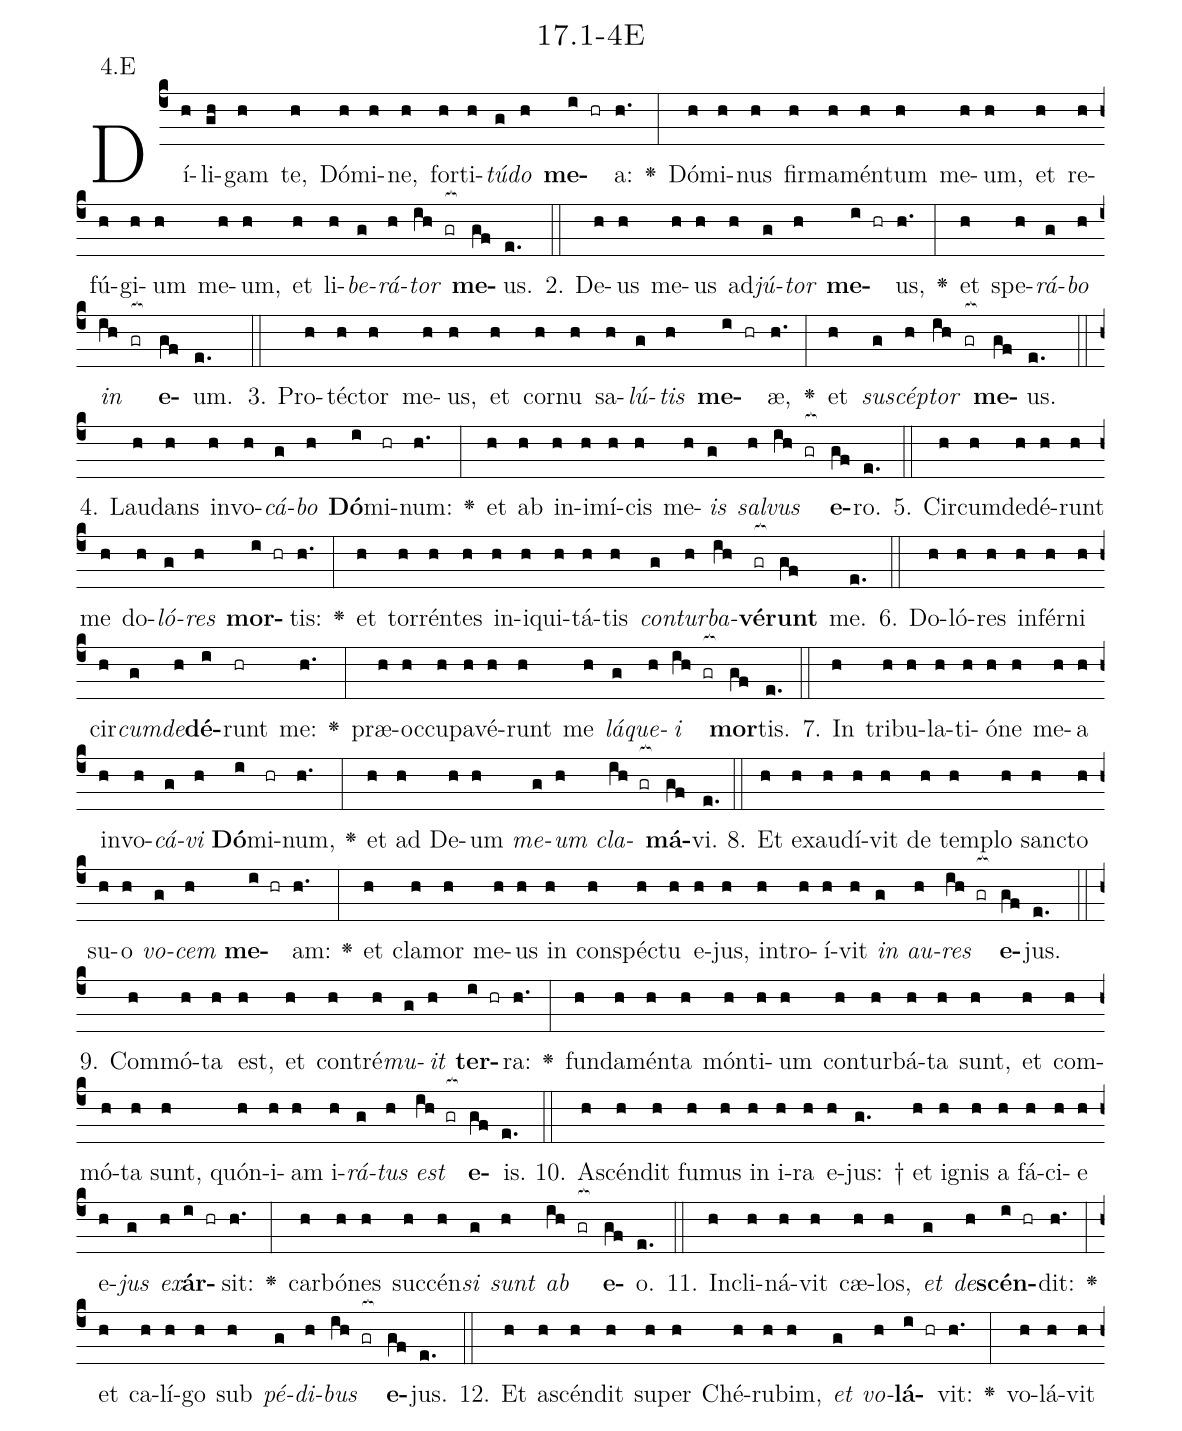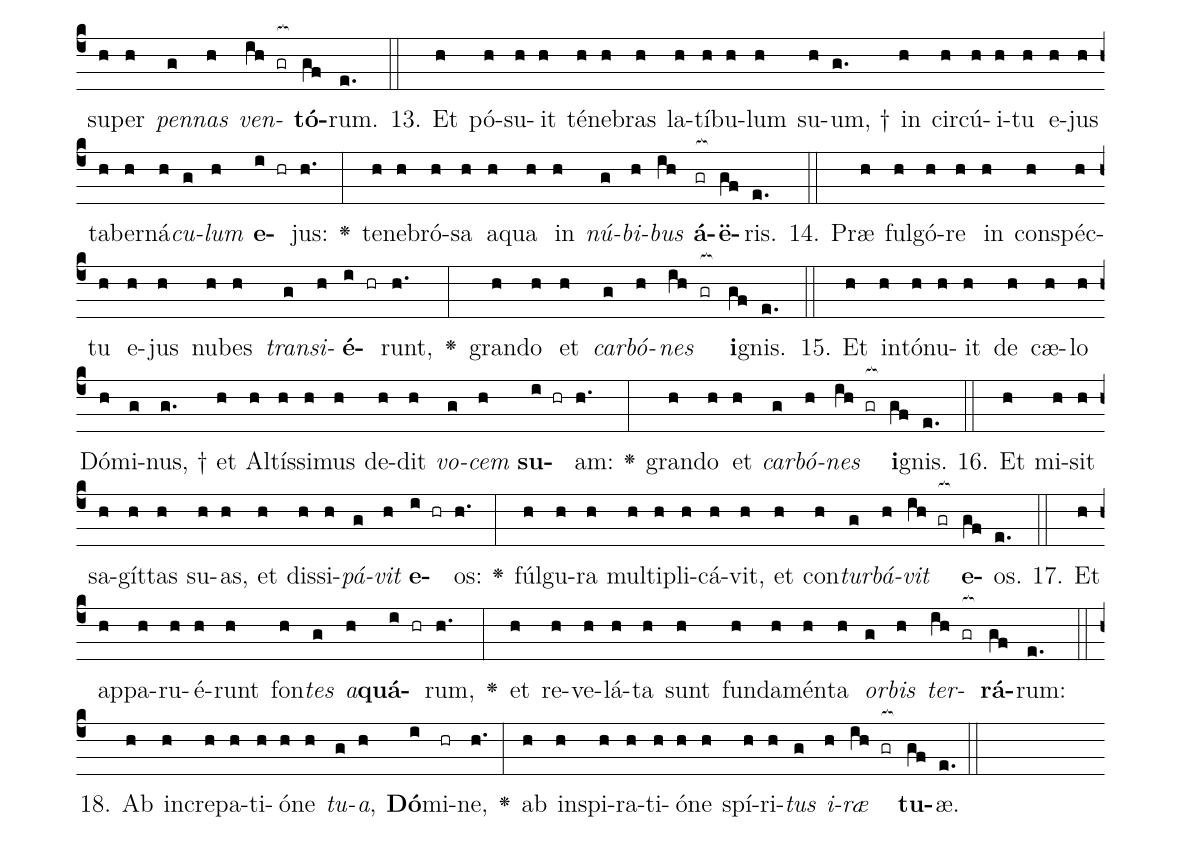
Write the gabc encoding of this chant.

name: 17.1-4E;
annotation: 4.E;
%%
(c4)Dí(h)li(gh)gam(h) te,(h) Dó(h)mi(h)ne,(h) for(h)ti(h)<i>tú</i>(g)<i>do</i>(h) <b>me</b>(i hr)a:(h.) <v>\greheightstar</v>(:) Dó(h)mi(h)nus(h) fir(h)ma(h)mén(h)tum(h) me(h)um,(h) et(h) re(h)fú(h)gi(h)um(h) me(h)um,(h) et(h) li(h)<i>be</i>(g)<i>rá</i>(h)<i>tor</i>(ih gr[ocb:1{]) <b>me</b>(gf[ocb:0}])us.(e.) (::)
2. De(h)us(h) me(h)us(h) ad(h)<i>jú</i>(g)<i>tor</i>(h) <b>me</b>(i hr)us,(h.) <v>\greheightstar</v>(:) et(h) spe(h)<i>rá</i>(g)<i>bo</i>(h) <i>in</i>(ih gr[ocb:1{]) <b>e</b>(gf[ocb:0}])um.(e.) (::)
3. Pro(h)téc(h)tor(h) me(h)us,(h) et(h) cor(h)nu(h) sa(h)<i>lú</i>(g)<i>tis</i>(h) <b>me</b>(i hr)æ,(h.) <v>\greheightstar</v>(:) et(h) <i>su</i>(g)<i>scép</i>(h)<i>tor</i>(ih gr[ocb:1{]) <b>me</b>(gf[ocb:0}])us.(e.) (::)
4. Lau(h)dans(h) in(h)vo(h)<i>cá</i>(g)<i>bo</i>(h) <b>Dó</b>(i)mi(hr)num:(h.) <v>\greheightstar</v>(:) et(h) ab(h) in(h)i(h)mí(h)cis(h) me(h)<i>is</i>(g) <i>sal</i>(h)<i>vus</i>(ih gr[ocb:1{]) <b>e</b>(gf[ocb:0}])ro.(e.) (::)
5. Cir(h)cum(h)de(h)dé(h)runt(h) me(h) do(h)<i>ló</i>(g)<i>res</i>(h) <b>mor</b>(i hr)tis:(h.) <v>\greheightstar</v>(:) et(h) tor(h)rén(h)tes(h) in(h)i(h)qui(h)tá(h)tis(h) <i>con</i>(g)<i>tur</i>(h)<i>ba</i>(ih)<b>vé</b>(gr[ocb:1{])<b>runt</b>(gf[ocb:0}]) me.(e.) (::)
6. Do(h)ló(h)res(h) in(h)fér(h)ni(h) cir(h)<i>cum</i>(g)<i>de</i>(h)<b>dé</b>(i)runt(hr) me:(h.) <v>\greheightstar</v>(:) præ(h)oc(h)cu(h)pa(h)vé(h)runt(h) me(h) <i>lá</i>(g)<i>que</i>(h)<i>i</i>(ih gr[ocb:1{]) <b>mor</b>(gf[ocb:0}])tis.(e.) (::)
7. In(h) tri(h)bu(h)la(h)ti(h)ó(h)ne(h) me(h)a(h) in(h)vo(h)<i>cá</i>(g)<i>vi</i>(h) <b>Dó</b>(i)mi(hr)num,(h.) <v>\greheightstar</v>(:) et(h) ad(h) De(h)um(h) <i>me</i>(g)<i>um</i>(h) <i>cla</i>(ih gr[ocb:1{])<b>má</b>(gf[ocb:0}])vi.(e.) (::)
8. Et(h) ex(h)au(h)dí(h)vit(h) de(h) tem(h)plo(h) sanc(h)to(h) su(h)o(h) <i>vo</i>(g)<i>cem</i>(h) <b>me</b>(i hr)am:(h.) <v>\greheightstar</v>(:) et(h) cla(h)mor(h) me(h)us(h) in(h) con(h)spéc(h)tu(h) e(h)jus,(h) in(h)tro(h)í(h)vit(h) <i>in</i>(g) <i>au</i>(h)<i>res</i>(ih gr[ocb:1{]) <b>e</b>(gf[ocb:0}])jus.(e.) (::)
9. Com(h)mó(h)ta(h) est,(h) et(h) con(h)tré(h)<i>mu</i>(g)<i>it</i>(h) <b>ter</b>(i hr)ra:(h.) <v>\greheightstar</v>(:) fun(h)da(h)mén(h)ta(h) món(h)ti(h)um(h) con(h)tur(h)bá(h)ta(h) sunt,(h) et(h) com(h)mó(h)ta(h) sunt,(h) quón(h)i(h)am(h) i(h)<i>rá</i>(g)<i>tus</i>(h) <i>est</i>(ih gr[ocb:1{]) <b>e</b>(gf[ocb:0}])is.(e.) (::)
10. A(h)scén(h)dit(h) fu(h)mus(h) in(h) i(h)ra(h) e(h)jus: †(g.) et(h) i(h)gnis(h) a(h) fá(h)ci(h)e(h) e(h)<i>jus</i>(g) <i>ex</i>(h)<b>ár</b>(i hr)sit:(h.) <v>\greheightstar</v>(:) car(h)bó(h)nes(h) suc(h)cén(h)<i>si</i>(g) <i>sunt</i>(h) <i>ab</i>(ih gr[ocb:1{]) <b>e</b>(gf[ocb:0}])o.(e.) (::)
11. In(h)cli(h)ná(h)vit(h) cæ(h)los,(h) <i>et</i>(g) <i>de</i>(h)<b>scén</b>(i hr)dit:(h.) <v>\greheightstar</v>(:) et(h) ca(h)lí(h)go(h) sub(h) <i>pé</i>(g)<i>di</i>(h)<i>bus</i>(ih gr[ocb:1{]) <b>e</b>(gf[ocb:0}])jus.(e.) (::)
12. Et(h) a(h)scén(h)dit(h) su(h)per(h) Ché(h)ru(h)bim,(h) <i>et</i>(g) <i>vo</i>(h)<b>lá</b>(i hr)vit:(h.) <v>\greheightstar</v>(:) vo(h)lá(h)vit(h) su(h)per(h) <i>pen</i>(g)<i>nas</i>(h) <i>ven</i>(ih gr[ocb:1{])<b>tó</b>(gf[ocb:0}])rum.(e.) (::)
13. Et(h) pó(h)su(h)it(h) té(h)ne(h)bras(h) la(h)tí(h)bu(h)lum(h) su(h)um, †(g.) in(h) cir(h)cú(h)i(h)tu(h) e(h)jus(h) ta(h)ber(h)ná(h)<i>cu</i>(g)<i>lum</i>(h) <b>e</b>(i hr)jus:(h.) <v>\greheightstar</v>(:) te(h)ne(h)bró(h)sa(h) a(h)qua(h) in(h) <i>nú</i>(g)<i>bi</i>(h)<i>bus</i>(ih) <b>á</b>(gr[ocb:1{])<b>ë</b>(gf[ocb:0}])ris.(e.) (::)
14. Præ(h) ful(h)gó(h)re(h) in(h) con(h)spéc(h)tu(h) e(h)jus(h) nu(h)bes(h) <i>trans</i>(g)<i>i</i>(h)<b>é</b>(i hr)runt,(h.) <v>\greheightstar</v>(:) gran(h)do(h) et(h) <i>car</i>(g)<i>bó</i>(h)<i>nes</i>(ih gr[ocb:1{]) <b>i</b>(gf[ocb:0}])gnis.(e.) (::)
15. Et(h) in(h)tó(h)nu(h)it(h) de(h) cæ(h)lo(h) Dó(h)mi(g)nus, †(g.) et(h) Al(h)tís(h)si(h)mus(h) de(h)dit(h) <i>vo</i>(g)<i>cem</i>(h) <b>su</b>(i hr)am:(h.) <v>\greheightstar</v>(:) gran(h)do(h) et(h) <i>car</i>(g)<i>bó</i>(h)<i>nes</i>(ih gr[ocb:1{]) <b>i</b>(gf[ocb:0}])gnis.(e.) (::)
16. Et(h) mi(h)sit(h) sa(h)gít(h)tas(h) su(h)as,(h) et(h) dis(h)si(h)<i>pá</i>(g)<i>vit</i>(h) <b>e</b>(i hr)os:(h.) <v>\greheightstar</v>(:) fúl(h)gu(h)ra(h) mul(h)ti(h)pli(h)cá(h)vit,(h) et(h) con(h)<i>tur</i>(g)<i>bá</i>(h)<i>vit</i>(ih gr[ocb:1{]) <b>e</b>(gf[ocb:0}])os.(e.) (::)
17. Et(h) ap(h)pa(h)ru(h)é(h)runt(h) fon(h)<i>tes</i>(g) <i>a</i>(h)<b>quá</b>(i hr)rum,(h.) <v>\greheightstar</v>(:) et(h) re(h)ve(h)lá(h)ta(h) sunt(h) fun(h)da(h)mén(h)ta(h) <i>or</i>(g)<i>bis</i>(h) <i>ter</i>(ih gr[ocb:1{])<b>rá</b>(gf[ocb:0}])rum:(e.) (::)
18. Ab(h) in(h)cre(h)pa(h)ti(h)ó(h)ne(h) <i>tu</i>(g)<i>a</i>,(h) <b>Dó</b>(i)mi(hr)ne,(h.) <v>\greheightstar</v>(:) ab(h) in(h)spi(h)ra(h)ti(h)ó(h)ne(h) spí(h)ri(h)<i>tus</i>(g) <i>i</i>(h)<i>ræ</i>(ih gr[ocb:1{]) <b>tu</b>(gf[ocb:0}])æ.(e.) (::)
